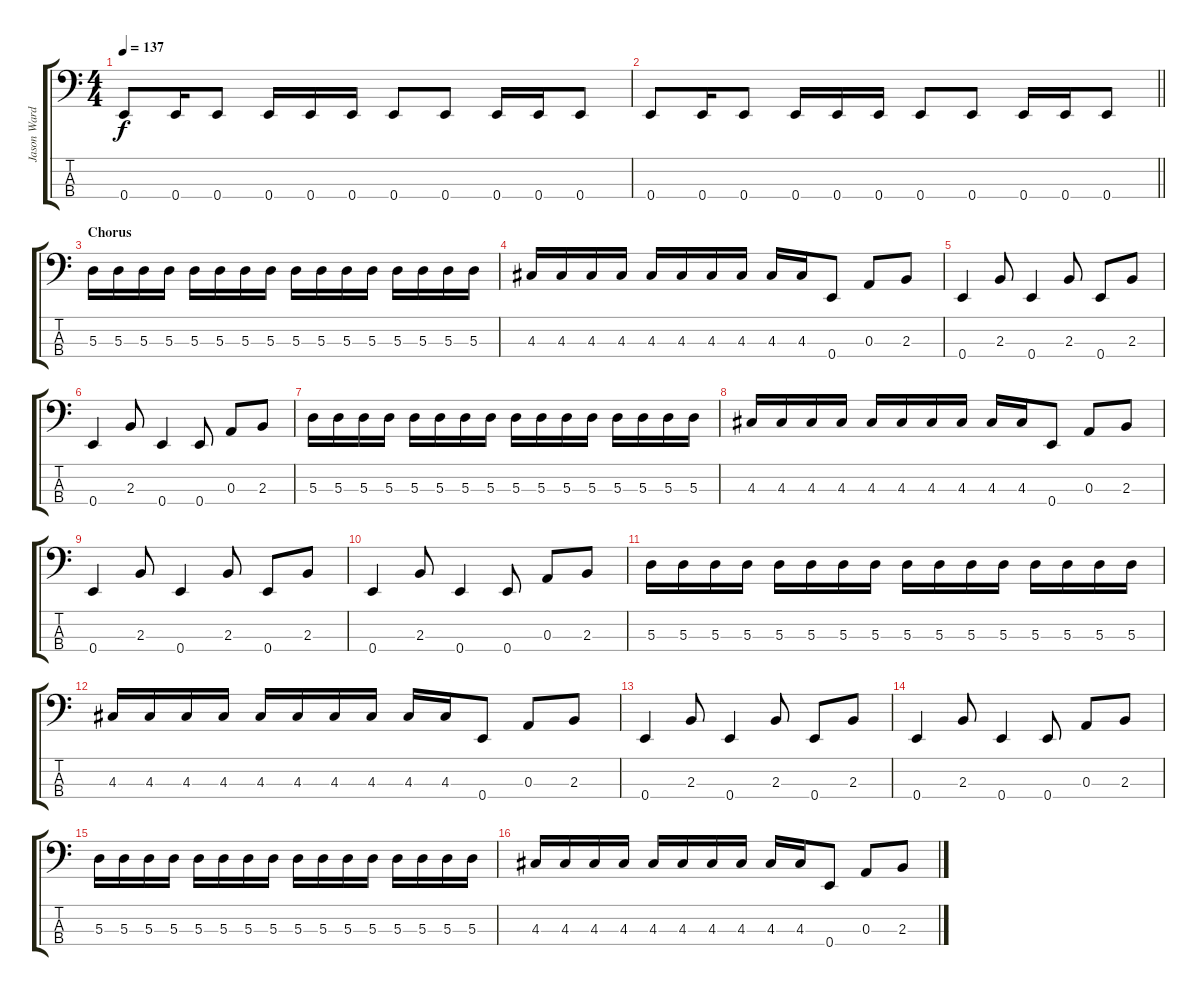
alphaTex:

\track ("Jason Ward" "Jason Ward") {instrument electricbassfinger}
\staff {score tabs}
\tuning (G2 D2 A1 E1) {hide}
\ts (4 4)
\tempo 137
\clef f4
\ks c
0.4.8{dy f} 0.4.16 0.4.8 0.4.16 0.4.16 0.4.16 0.4.8 0.4.8 0.4.16 0.4.16 0.4.8 |
\barLineRight lightlight
0.4.8 0.4.16 0.4.8 0.4.16 0.4.16 0.4.16 0.4.8 0.4.8 0.4.16 0.4.16 0.4.8 |
\section ("" "Chorus")
5.3.16 5.3.16 5.3.16 5.3.16 5.3.16 5.3.16 5.3.16 5.3.16 5.3.16 5.3.16 5.3.16 5.3.16 5.3.16 5.3.16 5.3.16 5.3.16 |
4.3.16 4.3.16 4.3.16 4.3.16 4.3.16 4.3.16 4.3.16 4.3.16 4.3.16 4.3.16 0.4.8 0.3.8 2.3.8 |
0.4.4 2.3.8 0.4.4 2.3.8 0.4.8 2.3.8 |
0.4.4 2.3.8 0.4.4 0.4.8 0.3.8 2.3.8 |
5.3.16 5.3.16 5.3.16 5.3.16 5.3.16 5.3.16 5.3.16 5.3.16 5.3.16 5.3.16 5.3.16 5.3.16 5.3.16 5.3.16 5.3.16 5.3.16 |
4.3.16 4.3.16 4.3.16 4.3.16 4.3.16 4.3.16 4.3.16 4.3.16 4.3.16 4.3.16 0.4.8 0.3.8 2.3.8 |
0.4.4 2.3.8 0.4.4 2.3.8 0.4.8 2.3.8 |
0.4.4 2.3.8 0.4.4 0.4.8 0.3.8 2.3.8 |
5.3.16 5.3.16 5.3.16 5.3.16 5.3.16 5.3.16 5.3.16 5.3.16 5.3.16 5.3.16 5.3.16 5.3.16 5.3.16 5.3.16 5.3.16 5.3.16 |
4.3.16 4.3.16 4.3.16 4.3.16 4.3.16 4.3.16 4.3.16 4.3.16 4.3.16 4.3.16 0.4.8 0.3.8 2.3.8 |
0.4.4 2.3.8 0.4.4 2.3.8 0.4.8 2.3.8 |
0.4.4 2.3.8 0.4.4 0.4.8 0.3.8 2.3.8 |
5.3.16 5.3.16 5.3.16 5.3.16 5.3.16 5.3.16 5.3.16 5.3.16 5.3.16 5.3.16 5.3.16 5.3.16 5.3.16 5.3.16 5.3.16 5.3.16 |
4.3.16 4.3.16 4.3.16 4.3.16 4.3.16 4.3.16 4.3.16 4.3.16 4.3.16 4.3.16 0.4.8 0.3.8 2.3.8
